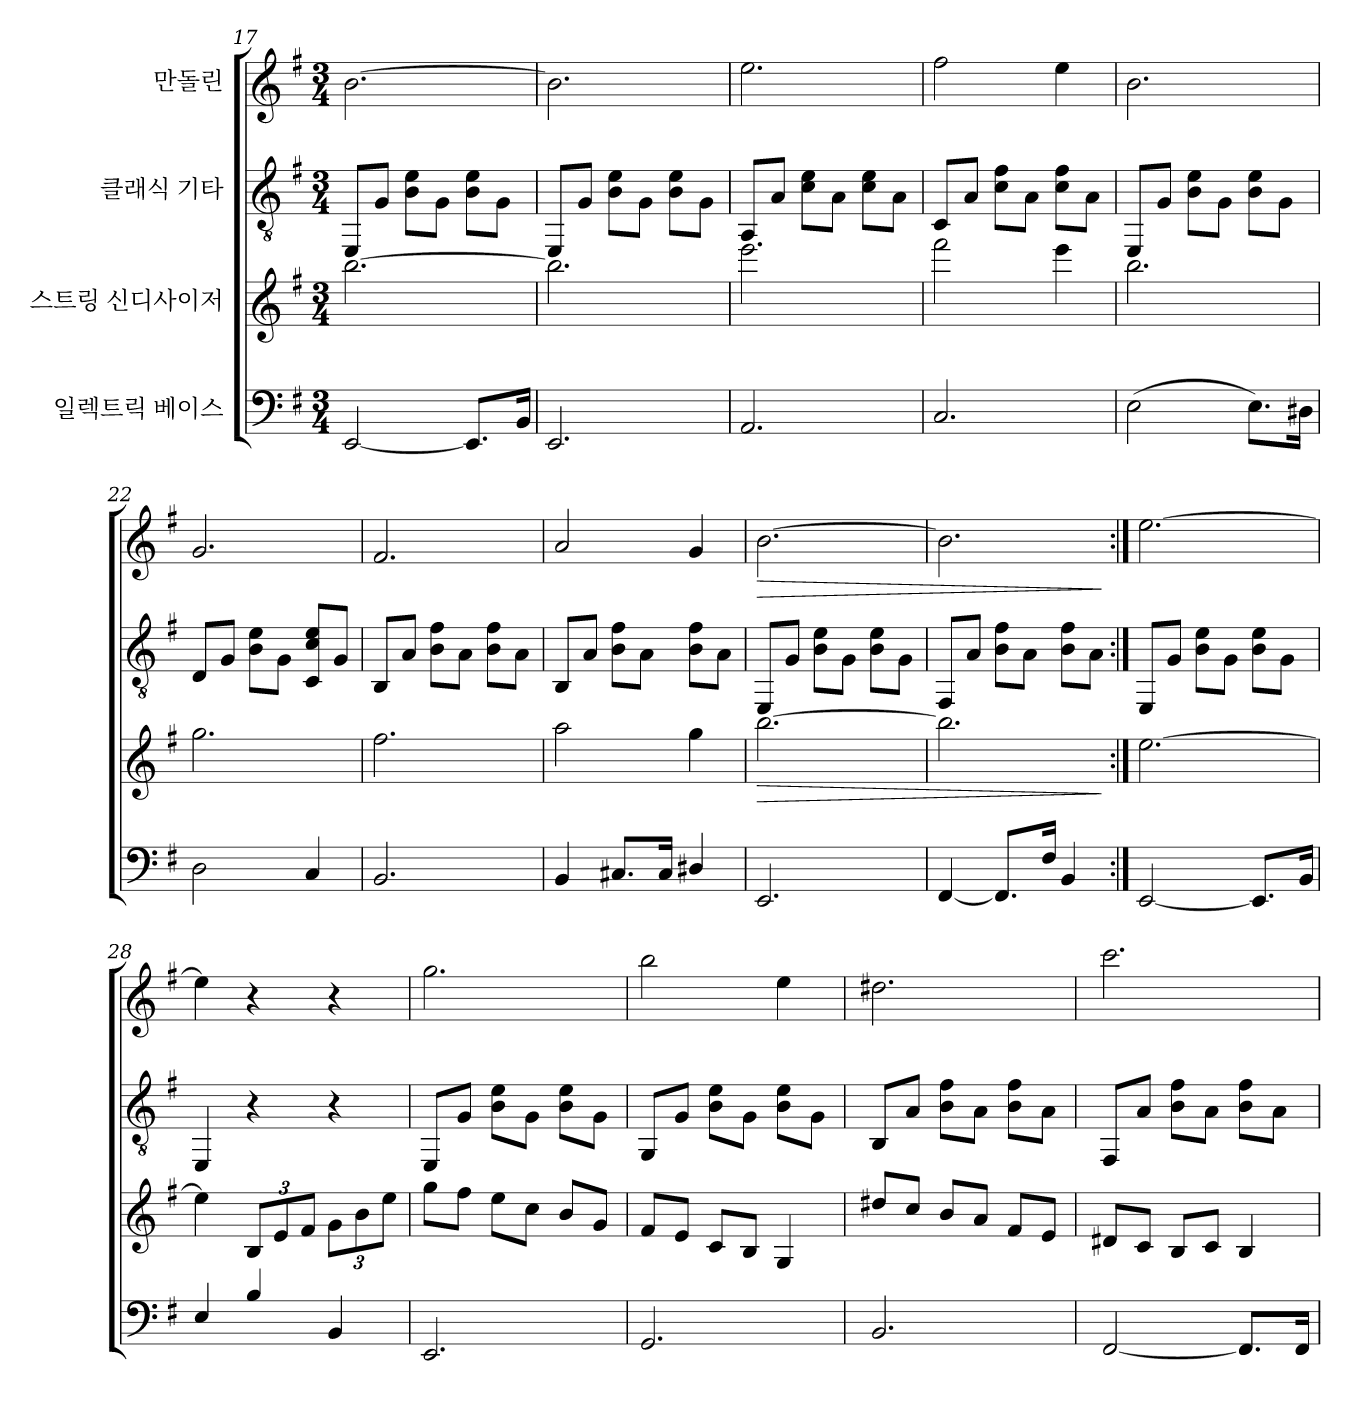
**kern	**kern	**dynam	**kern	**kern	**dynam
*part4	*part3	*part3	*part2	*part1	*part1
*staff4	*staff3	*staff3	*staff2	*staff1	*staff1
*I"일렉트릭 베이스	*I"스트링 신디사이저	*	*I"클래식 기타	*I"만돌린	*
*clefF4	*clefG2	*	*clefGv2	*clefG2	*
*ITrd7c12	*	*	*	*	*
*k[f#]	*k[f#]	*	*k[f#]	*k[f#]	*
*M3/4	*M3/4	*	*M3/4	*M3/4	*
=17	=17	=17	=17	=17	=17
[2EEE/	[2.bb\	.	8EE/L	[2.b\	.
.	.	.	8G/J	.	.
.	.	.	8B\ 8e\L	.	.
.	.	.	8G\J	.	.
8.EEE/L]	.	.	8B\ 8e\L	.	.
.	.	.	8G\J	.	.
16BBB/Jk	.	.	.	.	.
=18	=18	=18	=18	=18	=18
2.EEE/	2.bb\]	.	8EE/L	2.b\]	.
.	.	.	8G/J	.	.
.	.	.	8B\ 8e\L	.	.
.	.	.	8G\J	.	.
.	.	.	8B\ 8e\L	.	.
.	.	.	8G\J	.	.
=19	=19	=19	=19	=19	=19
2.AAA/	2.eee\	.	8AA/L	2.ee\	.
.	.	.	8A/J	.	.
.	.	.	8c\ 8e\L	.	.
.	.	.	8A\J	.	.
.	.	.	8c\ 8e\L	.	.
.	.	.	8A\J	.	.
!!LO:LB:g=z
=20	=20	=20	=20	=20	=20
2.CC/	2fff#\	.	8C/L	2ff#\	.
.	.	.	8A/J	.	.
.	.	.	8c\ 8f#\L	.	.
.	.	.	8A\J	.	.
.	4eee\	.	8c\ 8f#\L	4ee\	.
.	.	.	8A\J	.	.
=21	=21	=21	=21	=21	=21
(>2EE\	2.bb\	.	8EE/L	2.b\	.
.	.	.	8G/J	.	.
.	.	.	8B\ 8e\L	.	.
.	.	.	8G\J	.	.
8.EE\L)	.	.	8B\ 8e\L	.	.
.	.	.	8G\J	.	.
16DD#X\Jk	.	.	.	.	.
=22	=22	=22	=22	=22	=22
2DD\	2.gg\	.	8D/L	2.g/	.
.	.	.	8G/J	.	.
.	.	.	8B\ 8e\L	.	.
.	.	.	8G\J	.	.
4CC/	.	.	8C/ 8c/ 8e/L	.	.
.	.	.	8G/J	.	.
=23	=23	=23	=23	=23	=23
2.BBB/	2.ff#\	.	8BB/L	2.f#/	.
.	.	.	8A/J	.	.
.	.	.	8B\ 8f#\L	.	.
.	.	.	8A\J	.	.
.	.	.	8B\ 8f#\L	.	.
.	.	.	8A\J	.	.
=24	=24	=24	=24	=24	=24
4BBB/	2aa\	.	8BB/L	2a/	.
.	.	.	8A/J	.	.
8.CC#X/L	.	.	8B\ 8f#\L	.	.
.	.	.	8A\J	.	.
16CC#/Jk	.	.	.	.	.
4DD#X/	4gg\	.	8B\ 8f#\L	4g/	.
.	.	.	8A\J	.	.
=25	=25	=25	=25	=25	=25
!	!	!LO:HP:b	!	!	!LO:HP:b
2.EEE/	[2.bb\	>	8EE/L	[2.b\	>
.	.	.	8G/J	.	.
.	.	.	8B\ 8e\L	.	.
.	.	.	8G\J	.	.
.	.	.	8B\ 8e\L	.	.
.	.	.	8G\J	.	.
=26	=26	=26	=26	=26	=26
[4FFF#/	2.bb\]	.	8FF#/L	2.b\]	.
.	.	.	8A/J	.	.
8.FFF#/L]	.	.	8B\ 8f#\L	.	.
.	.	.	8A\J	.	.
16FF#/Jk	.	.	.	.	.
4BBB/	.	.	8B\ 8f#\L	.	.
.	.	.	8A\J	.	.
.	.	]	.	.	]
=27:|!	=27:|!	=27:|!	=27:|!	=27:|!	=27:|!
[2EEE/	[2.ee\	.	8EE/L	[2.ee\	.
.	.	.	8G/J	.	.
.	.	.	8B\ 8e\L	.	.
.	.	.	8G\J	.	.
8.EEE/L]	.	.	8B\ 8e\L	.	.
.	.	.	8G\J	.	.
16BBB/Jk	.	.	.	.	.
=28	=28	=28	=28	=28	=28
4EE/	4ee\]	.	4EE/	4ee\]	.
*	*Xbrackettup	*	*	*	*
4BB/	12B/L	.	4r	4r	.
.	12e/	.	.	.	.
.	12f#/J	.	.	.	.
4BBB/	12g\L	.	4r	4r	.
.	12b\	.	.	.	.
.	12ee\J	.	.	.	.
!!LO:PB:g=z
=29	=29	=29	=29	=29	=29
2.EEE/	8gg\L	.	8EE/L	2.gg\	.
.	8ff#\J	.	8G/J	.	.
.	8ee\L	.	8B\ 8e\L	.	.
.	8cc\J	.	8G\J	.	.
.	8b/L	.	8B\ 8e\L	.	.
.	8g/J	.	8G\J	.	.
=30	=30	=30	=30	=30	=30
2.GGG/	8f#/L	.	8GG/L	2bb\	.
.	8e/J	.	8G/J	.	.
.	8c/L	.	8B\ 8e\L	.	.
.	8B/J	.	8G\J	.	.
.	4G/	.	8B\ 8e\L	4ee\	.
.	.	.	8G\J	.	.
=31	=31	=31	=31	=31	=31
2.BBB/	8dd#X/L	.	8BB/L	2.dd#X\	.
.	8cc/J	.	8A/J	.	.
.	8b/L	.	8B\ 8f#\L	.	.
.	8a/J	.	8A\J	.	.
.	8f#/L	.	8B\ 8f#\L	.	.
.	8e/J	.	8A\J	.	.
=32	=32	=32	=32	=32	=32
[2FFF#/	8d#X/L	.	8FF#/L	2.ccc\	.
.	8c/J	.	8A/J	.	.
.	8B/L	.	8B\ 8f#\L	.	.
.	8c/J	.	8A\J	.	.
8.FFF#/L]	4B/	.	8B\ 8f#\L	.	.
.	.	.	8A\J	.	.
16FFF#/Jk	.	.	.	.	.
=	=	=	=	=	=
*-	*-	*-	*-	*-	*-
